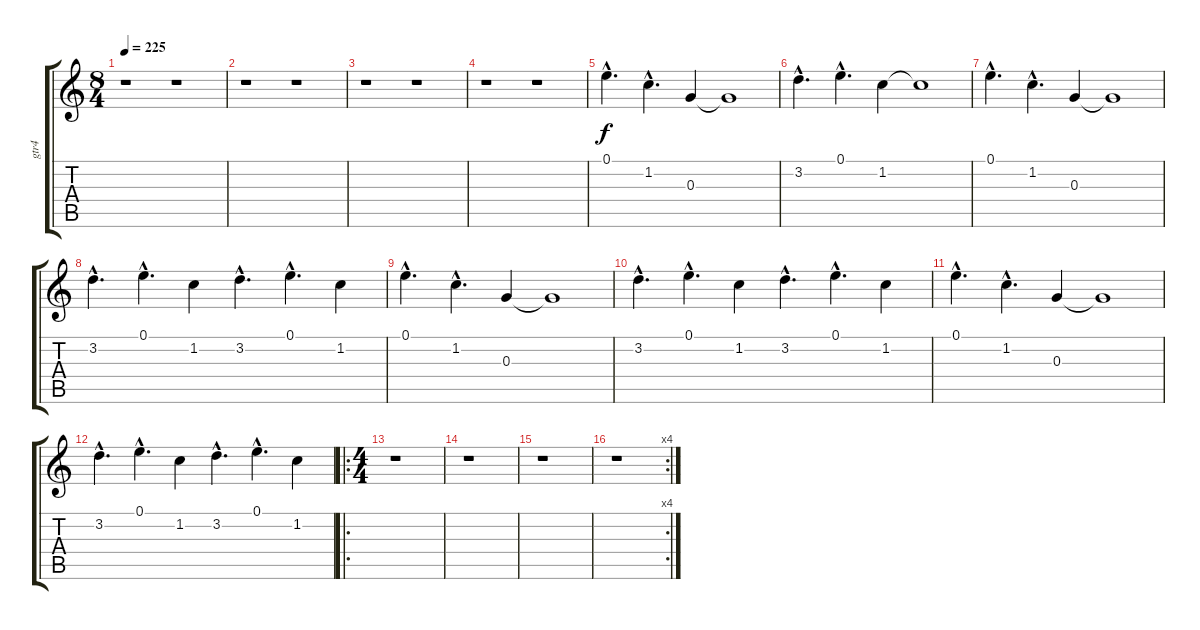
\track ("gtr4" "gtr4") {instrument electricguitarclean}
\staff {score tabs}
\tuning (E4 B3 G3 D3 A2 E2) {hide}
\ts (8 4)
\tempo 225
\clef g2
\ks c
r.1{dy f} r.1 |
r.1 r.1 |
r.1 r.1 |
r.1 r.1 |
0.1{hac}.4{d} 1.2{hac}.4{d} 0.3.4 0.3{t}.1 |
3.2{hac}.4{d} 0.1{hac}.4{d} 1.2.4 1.2{t}.1 |
0.1{hac}.4{d} 1.2{hac}.4{d} 0.3.4 0.3{t}.1 |
3.2{hac}.4{d} 0.1{hac}.4{d} 1.2.4 3.2{hac}.4{d} 0.1{hac}.4{d} 1.2.4 |
0.1{hac}.4{d} 1.2{hac}.4{d} 0.3.4 0.3{t}.1 |
3.2{hac}.4{d} 0.1{hac}.4{d} 1.2.4 3.2{hac}.4{d} 0.1{hac}.4{d} 1.2.4 |
0.1{hac}.4{d} 1.2{hac}.4{d} 0.3.4 0.3{t}.1 |
3.2{hac}.4{d} 0.1{hac}.4{d} 1.2.4 3.2{hac}.4{d} 0.1{hac}.4{d} 1.2.4 |
\ro
\ts (4 4)
r.1 |
r.1 |
r.1 |
\rc 4
r.1
